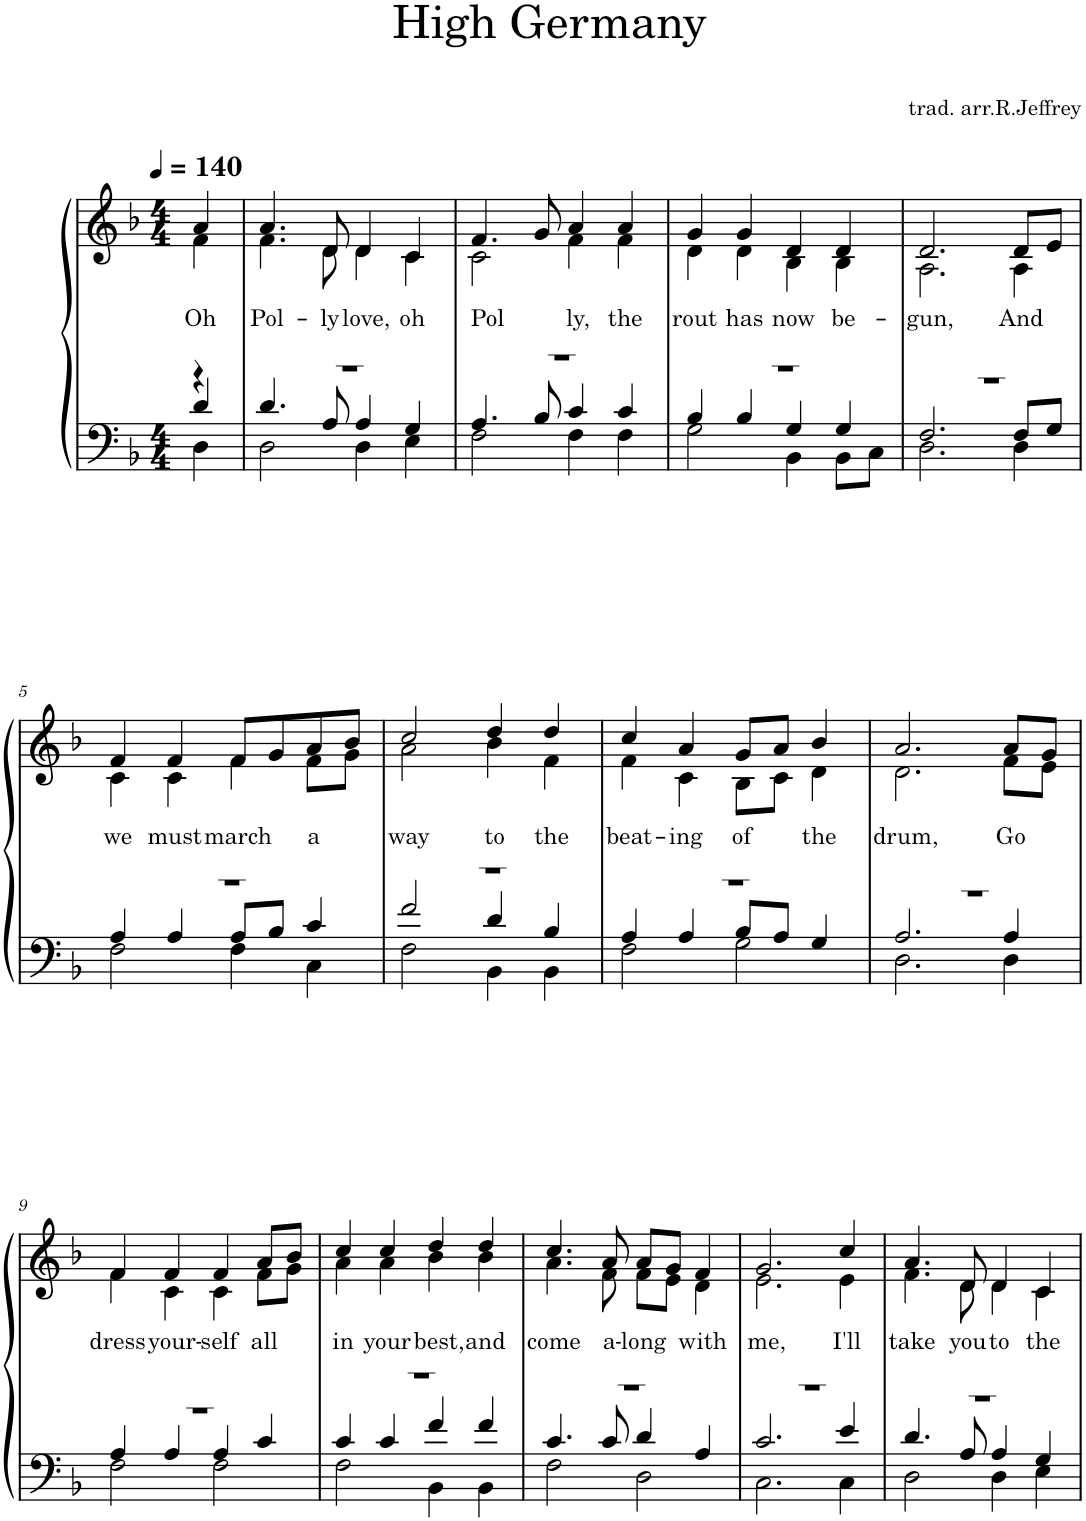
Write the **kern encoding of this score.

**kern	**kern	**text
*part1	*part1	*part1
*staff2	*staff1	*staff1
*I"Piano	*	*
*I'Pno.	*	*
*clefF4	*clefG2	*
*k[b-]	*k[b-]	*
*M4/4	*M4/4	*
*MM140	*MM140	*
=	=	=
*^	*	*
*	*^	*	*
!	!	!	!	!LO:LY:b
*	*	*	*^	*
4r	4d/	4D\	4a/	4f\	Oh
=1	=1	=1	=1	=1	=1
!	!	!	!	!	!LO:LY:b
1r	4.d/	2D\	4.a/	4.f\	Pol-
!	!	!	!	!	!LO:LY:b
.	8A/	.	8d/	8d\	-ly
!	!	!	!	!	!LO:LY:b
.	4A/	4D\	4d/	4d\	love,
!	!	!	!	!	!LO:LY:b
.	4G/	4E\	4c/	4c\	oh
=2	=2	=2	=2	=2	=2
!	!	!	!	!	!LO:LY:b
1r	4.A/	2F\	4.f/	2c\	Pol-
.	8B-/	.	8g/	.	.
!	!	!	!	!	!LO:LY:b
.	4c/	4F\	4a/	4f\	ly,
!	!	!	!	!	!LO:LY:b
.	4c/	4F\	4a/	4f\	the
=3	=3	=3	=3	=3	=3
!	!	!	!	!	!LO:LY:b
1r	4B-/	2G\	4g/	4d\	rout
!	!	!	!	!	!LO:LY:b
.	4B-/	.	4g/	4d\	has
!	!	!	!	!	!LO:LY:b
.	4G/	4BB-\	4d/	4B-\	now
!	!	!	!	!	!LO:LY:b
.	4G/	8BB-\L	4d/	4B-\	be-
.	.	8C\J	.	.	.
=4	=4	=4	=4	=4	=4
!	!	!	!	!	!LO:LY:b
1r	2.F/	2.D\	2.d/	2.A\	-gun,
!	!	!	!	!	!LO:LY:b
.	8F/L	4D\	8d/L	4A\	And
.	8G/J	.	8e/J	.	.
!!LO:LB:g=z	!!
=5	=5	=5	=5	=5	=5
!	!	!	!	!	!LO:LY:b
1r	4A/	2F\	4f/	4c\	we
!	!	!	!	!	!LO:LY:b
.	4A/	.	4f/	4c\	must
!	!	!	!	!	!LO:LY:b
.	8A/L	4F\	8f/L	4f\	march
.	8B-/J	.	8g/	.	.
!	!	!	!	!	!LO:LY:b
.	4c/	4C\	8a/	8f\L	a
.	.	.	8b-/J	8g\J	.
=6	=6	=6	=6	=6	=6
!	!	!	!	!	!LO:LY:b
1r	2f/	2F\	2cc/	2a\	way
!	!	!	!	!	!LO:LY:b
.	4d/	4BB-\	4dd/	4b-\	to
!	!	!	!	!	!LO:LY:b
.	4B-/	4BB-\	4dd/	4f\	the
=7	=7	=7	=7	=7	=7
!	!	!	!	!	!LO:LY:b
1r	4A/	2F\	4cc/	4f\	beat-
!	!	!	!	!	!LO:LY:b
.	4A/	.	4a/	4c\	-ing
!	!	!	!	!	!LO:LY:b
.	8B-/L	2G\	8g/L	8B-\L	of
.	8A/J	.	8a/J	8c\J	.
!	!	!	!	!	!LO:LY:b
.	4G/	.	4b-/	4d\	the
=8	=8	=8	=8	=8	=8
!	!	!	!	!	!LO:LY:b
1r	2.A/	2.D\	2.a/	2.d\	drum,
!	!	!	!	!	!LO:LY:b
.	4A/	4D\	8a/L	8f\L	Go
.	.	.	8g/J	8e\J	.
!!LO:LB:g=z	!!
=9	=9	=9	=9	=9	=9
!	!	!	!	!	!LO:LY:b
1r	4A/	2F\	4f/	4f\	dress
!	!	!	!	!	!LO:LY:b
.	4A/	.	4f/	4c\	your-
!	!	!	!	!	!LO:LY:b
.	4A/	2F\	4f/	4c\	-self
!	!	!	!	!	!LO:LY:b
.	4c/	.	8a/L	8f\L	all
.	.	.	8b-/J	8g\J	.
=10	=10	=10	=10	=10	=10
!	!	!	!	!	!LO:LY:b
1r	4c/	2F\	4cc/	4a\	in
!	!	!	!	!	!LO:LY:b
.	4c/	.	4cc/	4a\	your
!	!	!	!	!	!LO:LY:b
.	4f/	4BB-\	4dd/	4b-\	best,
!	!	!	!	!	!LO:LY:b
.	4f/	4BB-\	4dd/	4b-\	and
=11	=11	=11	=11	=11	=11
!	!	!	!	!	!LO:LY:b
1r	4.c/	2F\	4.cc/	4.a\	come
!	!	!	!	!	!LO:LY:b
.	8c/	.	8a/	8f\	a-
!	!	!	!	!	!LO:LY:b
.	4d/	2D\	8a/L	8f\L	-long
.	.	.	8g/J	8e\J	.
!	!	!	!	!	!LO:LY:b
.	4A/	.	4f/	4d\	with
=12	=12	=12	=12	=12	=12
!	!	!	!	!	!LO:LY:b
1r	2.c/	2.C\	2.g/	2.e\	me,
!	!	!	!	!	!LO:LY:b
.	4e/	4C\	4cc/	4e\	I'll
=13	=13	=13	=13	=13	=13
!	!	!	!	!	!LO:LY:b
1r	4.d/	2D\	4.a/	4.f\	take
!	!	!	!	!	!LO:LY:b
.	8A/	.	8d/	8d\	you
!	!	!	!	!	!LO:LY:b
.	4A/	4D\	4d/	4d\	to
!	!	!	!	!	!LO:LY:b
.	4G/	4E\	4c/	4c\	the
*v	*v	*v	*	*	*
*	*v	*v	*
=	=	=
*-	*-	*-
